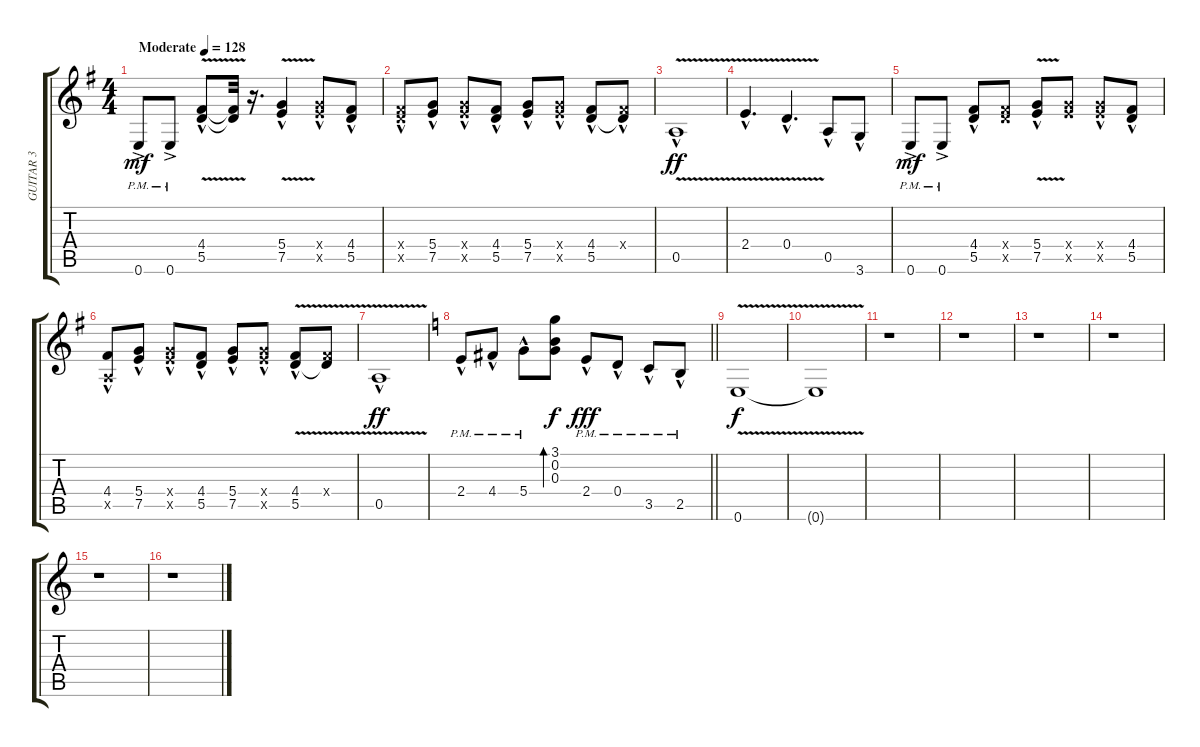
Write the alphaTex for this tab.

\track ("GUITAR 3" "GUITAR 3") {instrument overdrivenguitar}
\staff {score tabs}
\tuning (E4 B3 G3 D3 A2 E2) {hide}
\ts (4 4)
\tempo (128 "Moderate")
\clef g2
\ks eminor
0.6{ac pm}.8{dy mf instrument overdrivenguitar} 0.6{ac pm}.8 (4.4{hac} 5.5{v hac}).8 (4.4{t} 5.5{t}).32 r.16{d} (5.4{hac} 7.5{v hac}).4 (5.4{hac x} 7.5{hac x}).8 (4.4{hac} 5.5{hac}).8 |
(4.4{hac x} 5.5{hac x}).8 (5.4{hac} 7.5{hac}).8 (5.4{hac x} 7.5{hac x}).8 (4.4{hac} 5.5{hac}).8 (5.4{hac} 7.5{hac}).8 (5.4{hac x} 7.5{hac x}).8 (4.4{hac} 5.5{hac}).8 (4.4{hac x} 5.5{t}).8 |
0.5{v hac}.1{dy ff} |
2.4{v hac}.4{d} 0.4{v hac}.4{d} 0.5{hac}.8 3.6{hac}.8 |
0.6{ac pm}.8{dy mf} 0.6{ac pm}.8 (4.4 5.5{hac}).8 (4.4{x} 5.5{x}).8 (5.4 7.5{v hac}).8 (5.4{x} 7.5{x}).8 (5.4{x} 7.5{hac x}).8 (4.4 5.5{hac}).8 |
(4.4{hac} 0.5{hac x}).8 (5.4{hac} 7.5{hac}).8 (5.4{hac x} 7.5{hac x}).8 (4.4{hac} 5.5{hac}).8 (5.4{hac} 7.5{hac}).8 (5.4{hac x} 7.5{hac x}).8 (4.4{hac} 5.5{v hac}).8 (4.4{x} 5.5{t}).8 |
0.5{v hac}.1{dy ff} |
\barLineRight lightlight
\ks c
2.4{hac pm}.8 4.4{hac pm}.8 5.4{hac pm}.8 (3.1 0.2 0.3).8{bd 480 dy f} 2.4{hac pm}.8{dy fff} 0.4{hac pm}.8 3.5{hac pm}.8 2.5{hac pm}.8 |
0.6{v}.1{dy f} |
0.6{t}.1 |
r.1 |
r.1 |
r.1 |
r.1 |
r.1 |
r.1
